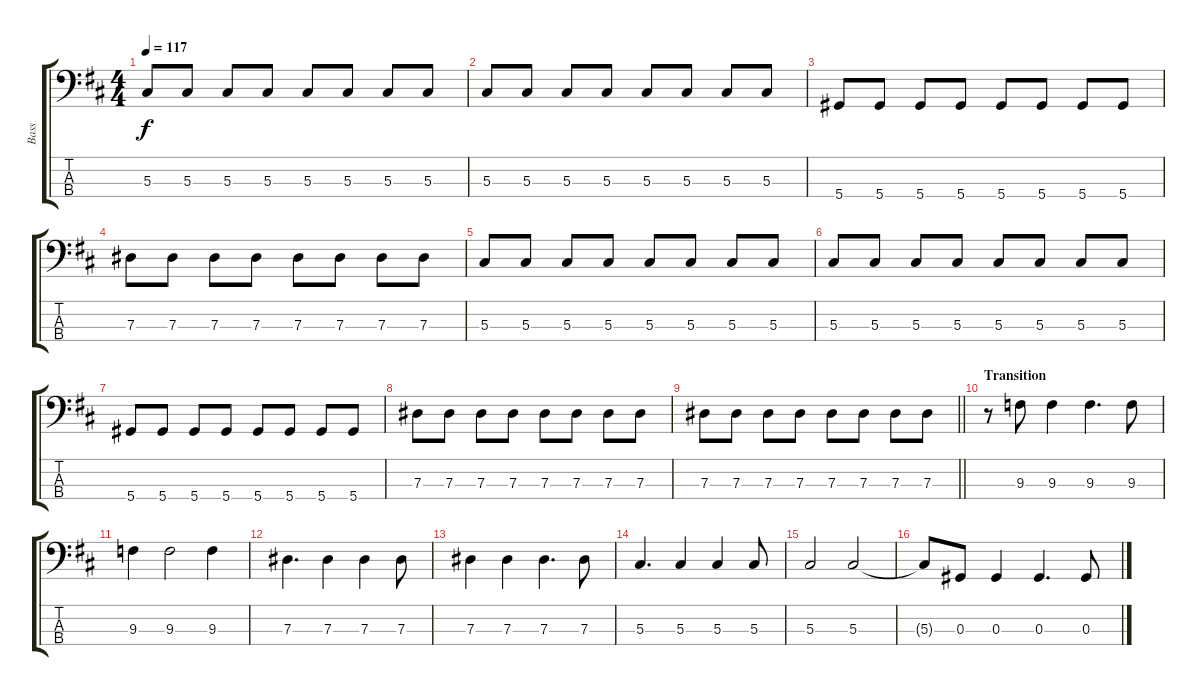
\track ("Bass" "Bass") {instrument electricbassfinger}
\staff {score tabs}
\tuning (Gb2 Db2 Ab1 Eb1) {hide}
\ts (4 4)
\tempo 117
\clef f4
\ks d
5.3.8{dy f} 5.3.8 5.3.8 5.3.8 5.3.8 5.3.8 5.3.8 5.3.8 |
5.3.8 5.3.8 5.3.8 5.3.8 5.3.8 5.3.8 5.3.8 5.3.8 |
5.4.8 5.4.8 5.4.8 5.4.8 5.4.8 5.4.8 5.4.8 5.4.8 |
7.3.8 7.3.8 7.3.8 7.3.8 7.3.8 7.3.8 7.3.8 7.3.8 |
5.3.8 5.3.8 5.3.8 5.3.8 5.3.8 5.3.8 5.3.8 5.3.8 |
5.3.8 5.3.8 5.3.8 5.3.8 5.3.8 5.3.8 5.3.8 5.3.8 |
5.4.8 5.4.8 5.4.8 5.4.8 5.4.8 5.4.8 5.4.8 5.4.8 |
7.3.8 7.3.8 7.3.8 7.3.8 7.3.8 7.3.8 7.3.8 7.3.8 |
\barLineRight lightlight
7.3.8 7.3.8 7.3.8 7.3.8 7.3.8 7.3.8 7.3.8 7.3.8 |
\section ("" "Transition")
r.8 9.3.8 9.3.4 9.3.4{d} 9.3.8 |
9.3.4 9.3.2 9.3.4 |
7.3.4{d} 7.3.4 7.3.4 7.3.8 |
7.3.4 7.3.4 7.3.4{d} 7.3.8 |
5.3.4{d} 5.3.4 5.3.4 5.3.8 |
5.3.2 5.3.2 |
5.3{t}.8 0.3.8 0.3.4 0.3.4{d} 0.3.8
